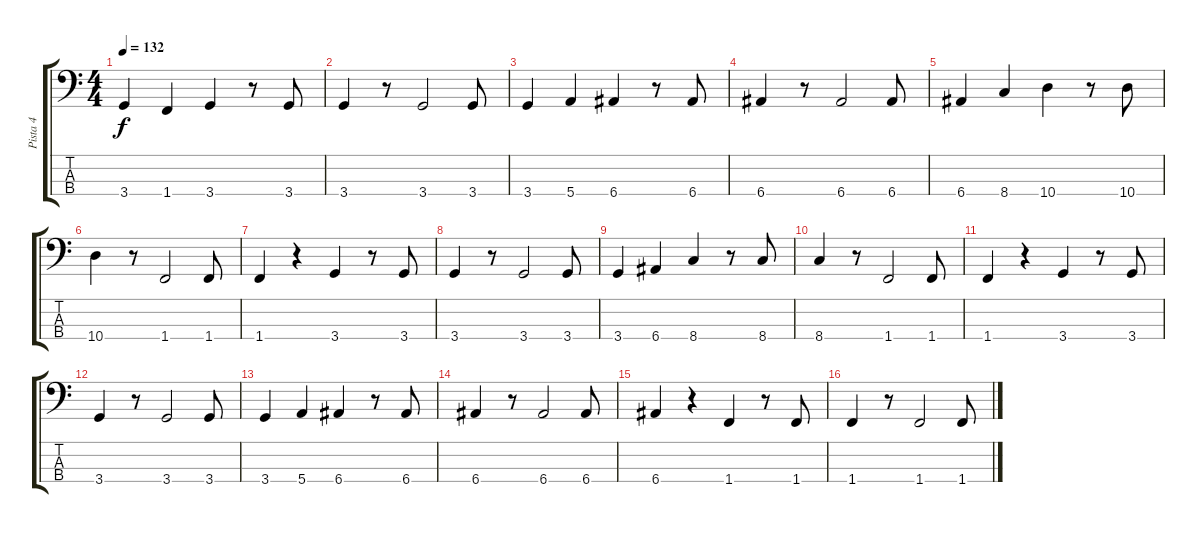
\track ("Pista 4" "Pista 4") {instrument electricbassfinger}
\staff {score tabs}
\tuning (G2 D2 A1 E1) {hide}
\ts (4 4)
\tempo 132
\clef f4
\ks c
3.4.4{dy f} 1.4.4 3.4.4 r.8 3.4.8 |
3.4.4 r.8 3.4.2 3.4.8 |
3.4.4 5.4.4 6.4.4 r.8 6.4.8 |
6.4.4 r.8 6.4.2 6.4.8 |
6.4.4 8.4.4 10.4.4 r.8 10.4.8 |
10.4.4 r.8 1.4.2 1.4.8 |
1.4.4 r.4 3.4.4 r.8 3.4.8 |
3.4.4 r.8 3.4.2 3.4.8 |
3.4.4 6.4.4 8.4.4 r.8 8.4.8 |
8.4.4 r.8 1.4.2 1.4.8 |
1.4.4 r.4 3.4.4 r.8 3.4.8 |
3.4.4 r.8 3.4.2 3.4.8 |
3.4.4 5.4.4 6.4.4 r.8 6.4.8 |
6.4.4 r.8 6.4.2 6.4.8 |
6.4.4 r.4 1.4.4 r.8 1.4.8 |
1.4.4 r.8 1.4.2 1.4.8
